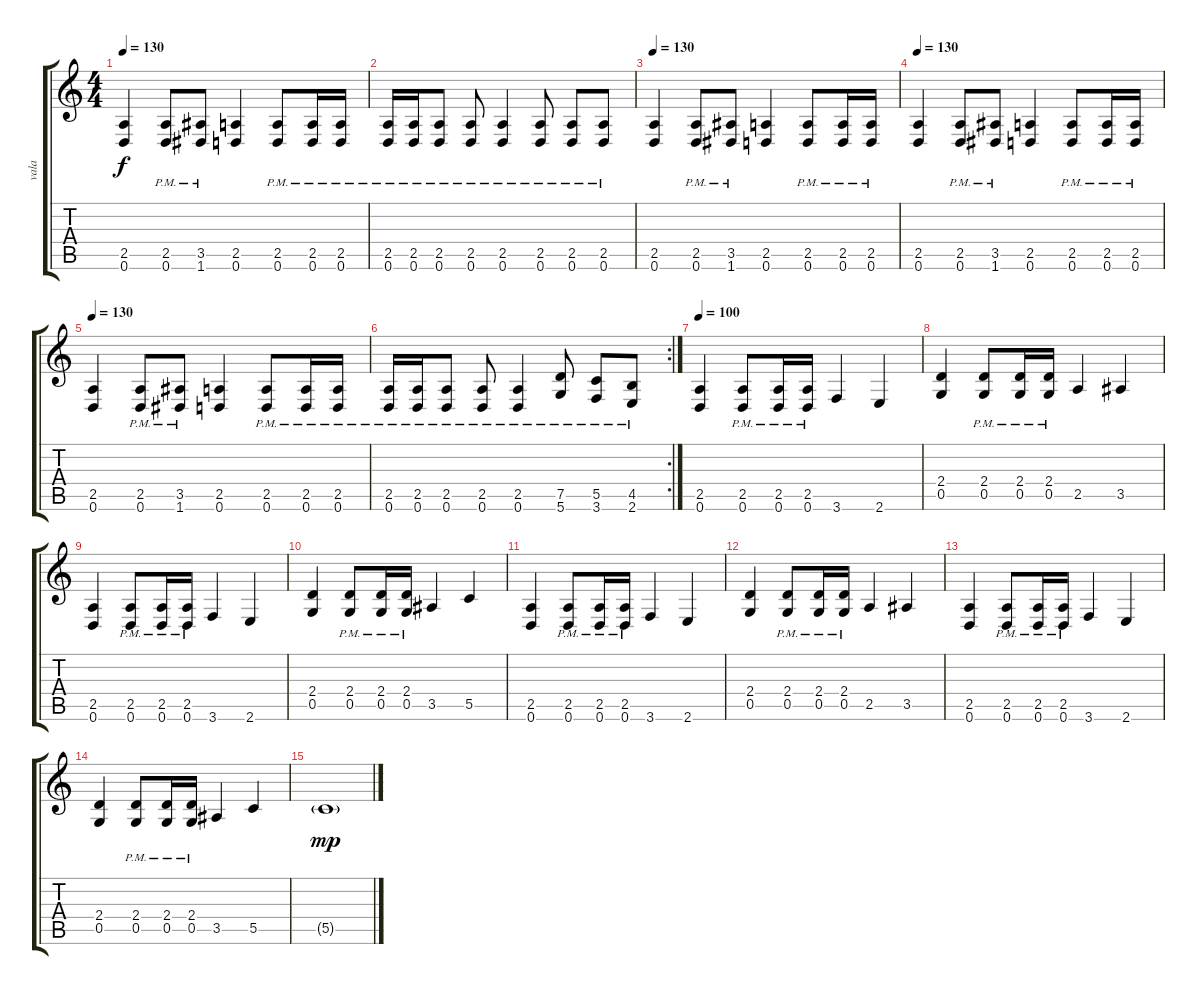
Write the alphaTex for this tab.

\track ("vala" "vala") {instrument distortionguitar}
\staff {score tabs}
\tuning (D4 A3 F3 C3 G2 D2) {hide}
\ts (4 4)
\tempo 130
\clef g2
\ks c
(2.5 0.6).4{dy f} (2.5{pm} 0.6{pm}).8 (3.5{pm} 1.6{pm}).8 (2.5 0.6).4 (2.5{pm} 0.6{pm}).8 (2.5{pm} 0.6{pm}).16 (2.5{pm} 0.6{pm}).16 |
(2.5{pm} 0.6{pm}).16 (2.5{pm} 0.6{pm}).16 (2.5{pm} 0.6{pm}).8 (2.5{pm} 0.6{pm}).8 (2.5{pm} 0.6{pm}).4 (2.5{pm} 0.6{pm}).8 (2.5{pm} 0.6{pm}).8 (2.5{pm} 0.6{pm}).8 |
\tempo 130
(2.5 0.6).4 (2.5{pm} 0.6{pm}).8 (3.5{pm} 1.6{pm}).8 (2.5 0.6).4 (2.5{pm} 0.6{pm}).8 (2.5{pm} 0.6{pm}).16 (2.5{pm} 0.6{pm}).16 |
\tempo 130
(2.5 0.6).4 (2.5{pm} 0.6{pm}).8 (3.5{pm} 1.6{pm}).8 (2.5 0.6).4 (2.5{pm} 0.6{pm}).8 (2.5{pm} 0.6{pm}).16 (2.5{pm} 0.6{pm}).16 |
\tempo 130
(2.5 0.6).4 (2.5{pm} 0.6{pm}).8 (3.5{pm} 1.6{pm}).8 (2.5 0.6).4 (2.5{pm} 0.6{pm}).8 (2.5{pm} 0.6{pm}).16 (2.5{pm} 0.6{pm}).16 |
\rc 2
(2.5{pm} 0.6{pm}).16 (2.5{pm} 0.6{pm}).16 (2.5{pm} 0.6{pm}).8 (2.5{pm} 0.6{pm}).8 (2.5{pm} 0.6{pm}).4 (7.5{pm} 5.6{pm}).8 (5.5{pm} 3.6{pm}).8 (4.5{pm} 2.6{pm}).8 |
\tempo 100
(2.5 0.6).4 (2.5{pm} 0.6{pm}).8 (2.5{pm} 0.6{pm}).16 (2.5{pm} 0.6{pm}).16 3.6.4 2.6.4 |
(2.4 0.5).4 (2.4{pm} 0.5{pm}).8 (2.4{pm} 0.5{pm}).16 (2.4{pm} 0.5{pm}).16 2.5.4 3.5.4 |
(2.5 0.6).4 (2.5{pm} 0.6{pm}).8 (2.5{pm} 0.6{pm}).16 (2.5{pm} 0.6{pm}).16 3.6.4 2.6.4 |
(2.4 0.5).4 (2.4{pm} 0.5{pm}).8 (2.4{pm} 0.5{pm}).16 (2.4{pm} 0.5{pm}).16 3.5.4 5.5.4 |
(2.5 0.6).4 (2.5{pm} 0.6{pm}).8 (2.5{pm} 0.6{pm}).16 (2.5{pm} 0.6{pm}).16 3.6.4 2.6.4 |
(2.4 0.5).4 (2.4{pm} 0.5{pm}).8 (2.4{pm} 0.5{pm}).16 (2.4{pm} 0.5{pm}).16 2.5.4 3.5.4 |
(2.5 0.6).4 (2.5{pm} 0.6{pm}).8 (2.5{pm} 0.6{pm}).16 (2.5{pm} 0.6{pm}).16 3.6.4 2.6.4 |
(2.4 0.5).4 (2.4{pm} 0.5{pm}).8 (2.4{pm} 0.5{pm}).16 (2.4{pm} 0.5{pm}).16 3.5.4 5.5.4 |
5.5{g}.1{dy mp}
